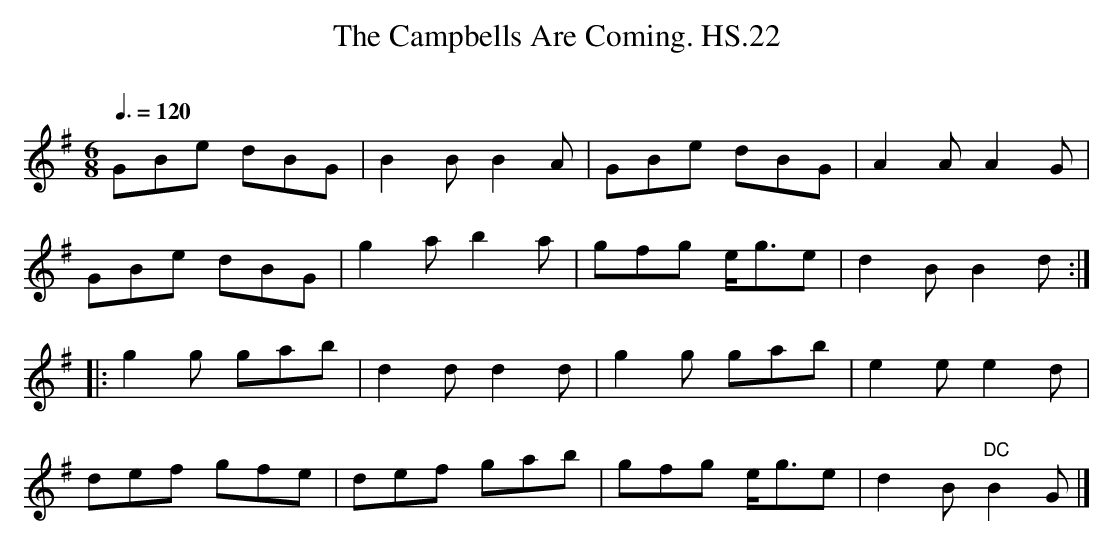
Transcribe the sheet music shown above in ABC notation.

X:1
T:Campbells Are Coming. HS.22, The
M:6/8
L:1/8
Q:3/8=120
O:
K:G
GBe dBG|B2BB2A|GBe dBG|A2AA2G|
GBe dBG|g2ab2a|gfg e<ge|d2BB2d:|
|:g2g gab|d2dd2d|g2g gab|e2ee2d|
def gfe|def gab|gfg e<ge|d2B"DC"B2G|]
